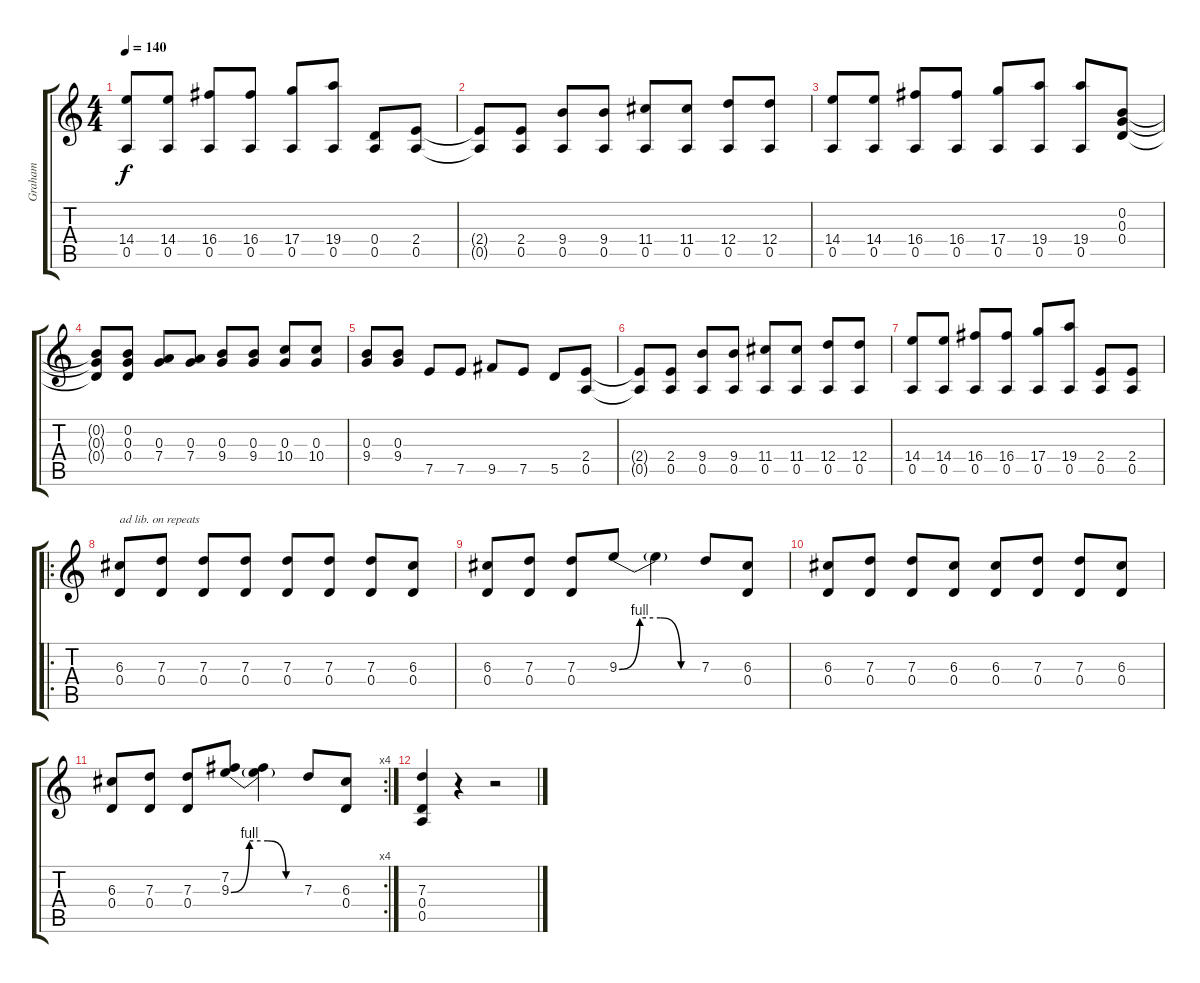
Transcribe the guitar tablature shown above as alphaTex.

\track ("Graham" "Graham") {instrument distortionguitar}
\staff {score tabs}
\tuning (E4 B3 G3 D3 A2 D2) {hide}
\ts (4 4)
\tempo 140
\clef g2
\ks c
(14.4 0.5).8{dy f} (14.4 0.5).8 (16.4 0.5).8 (16.4 0.5).8 (17.4 0.5).8 (19.4 0.5).8 (0.4 0.5).8 (2.4 0.5).8 |
(2.4{t} 0.5{t}).8 (2.4 0.5).8 (9.4 0.5).8 (9.4 0.5).8 (11.4 0.5).8 (11.4 0.5).8 (12.4 0.5).8 (12.4 0.5).8 |
(14.4 0.5).8 (14.4 0.5).8 (16.4 0.5).8 (16.4 0.5).8 (17.4 0.5).8 (19.4 0.5).8 (19.4 0.5).8 (0.2 0.3 0.4).8 |
(0.2{t} 0.3{t} 0.4{t}).8 (0.2 0.3 0.4).8 (0.3 7.4).8 (0.3 7.4).8 (0.3 9.4).8 (0.3 9.4).8 (0.3 10.4).8 (0.3 10.4).8 |
(0.3 9.4).8 (0.3 9.4).8 7.5.8 7.5.8 9.5.8 7.5.8 5.5.8 (2.4 0.5).8 |
(2.4{t} 0.5{t}).8 (2.4 0.5).8 (9.4 0.5).8 (9.4 0.5).8 (11.4 0.5).8 (11.4 0.5).8 (12.4 0.5).8 (12.4 0.5).8 |
(14.4 0.5).8 (14.4 0.5).8 (16.4 0.5).8 (16.4 0.5).8 (17.4 0.5).8 (19.4 0.5).8 (2.4 0.5).8 (2.4 0.5).8 |
\ro
(6.3 0.4).8{txt "ad lib. on repeats"} (7.3 0.4).8 (7.3 0.4).8 (7.3 0.4).8 (7.3 0.4).8 (7.3 0.4).8 (7.3 0.4).8 (6.3 0.4).8 |
(6.3 0.4).8 (7.3 0.4).8 (7.3 0.4).8 9.3{be (custom 0 0 15 4 30 4 45 0 60 0)}.8 9.3{t}.4 7.3.8 (6.3 0.4).8 |
(6.3 0.4).8 (7.3 0.4).8 (7.3 0.4).8 (6.3 0.4).8 (6.3 0.4).8 (7.3 0.4).8 (7.3 0.4).8 (6.3 0.4).8 |
\rc 4
(6.3 0.4).8 (7.3 0.4).8 (7.3 0.4).8 (7.2 9.3{be (custom 0 0 15 4 30 4 45 0 60 0)}).8 (7.2{t} 9.3{t}).4 7.3.8 (6.3 0.4).8 |
(7.3 0.4 0.5).4 r.4 r.2
